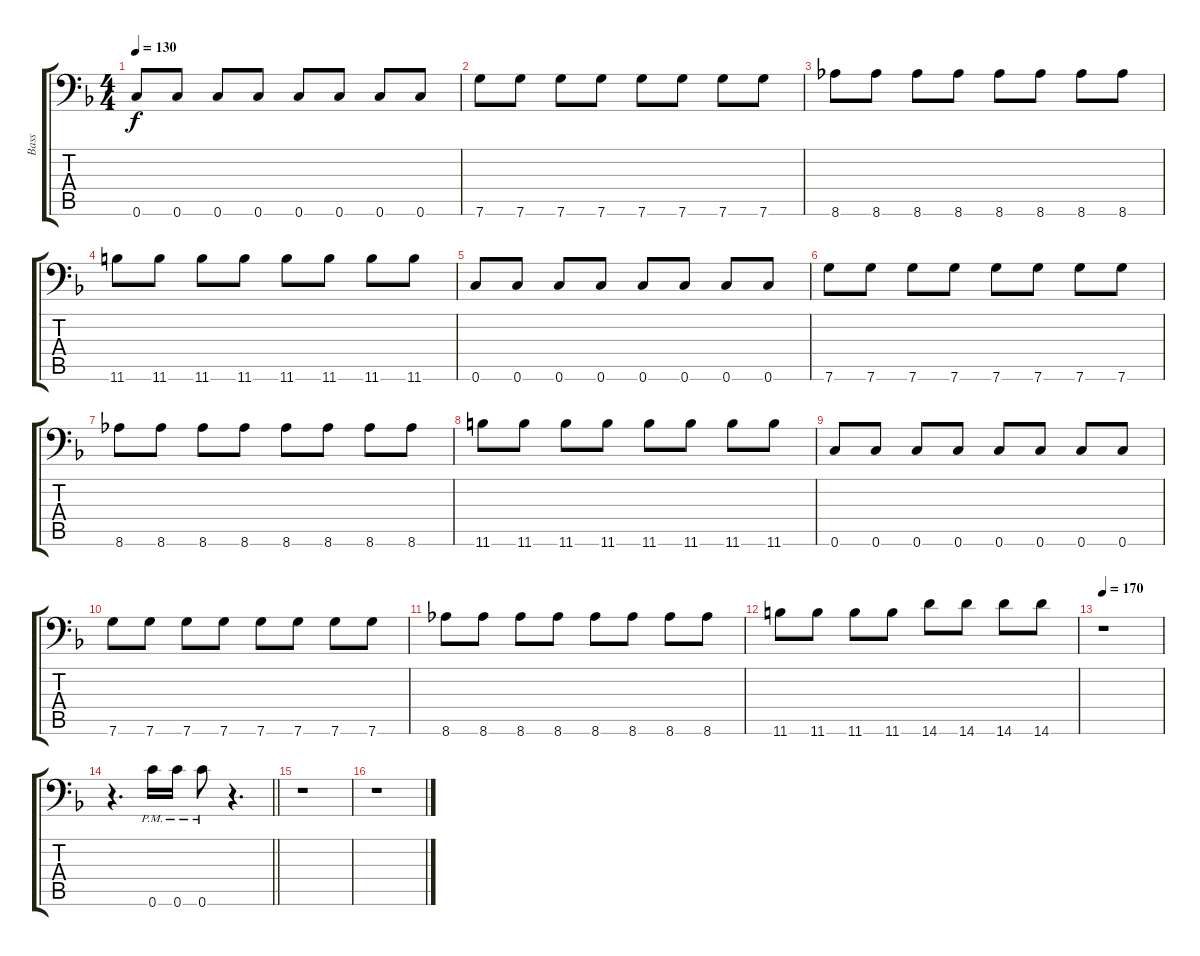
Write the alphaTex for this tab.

\track ("Bass" "Bass") {instrument electricbasspick}
\staff {score tabs}
\tuning (D3 A2 F2 C2 G1 C1) {hide}
\ts (4 4)
\tempo 130
\clef f4
\ks f
0.6.8{ot 8vb dy f} 0.6.8{ot 8vb} 0.6.8{ot 8vb} 0.6.8{ot 8vb} 0.6.8{ot 8vb} 0.6.8{ot 8vb} 0.6.8{ot 8vb} 0.6.8{ot 8vb} |
7.6.8{ot 8vb} 7.6.8{ot 8vb} 7.6.8{ot 8vb} 7.6.8{ot 8vb} 7.6.8{ot 8vb} 7.6.8{ot 8vb} 7.6.8{ot 8vb} 7.6.8{ot 8vb} |
8.6.8{ot 8vb} 8.6.8{ot 8vb} 8.6.8{ot 8vb} 8.6.8{ot 8vb} 8.6.8{ot 8vb} 8.6.8{ot 8vb} 8.6.8{ot 8vb} 8.6.8{ot 8vb} |
11.6.8{ot 8vb} 11.6.8{ot 8vb} 11.6.8{ot 8vb} 11.6.8{ot 8vb} 11.6.8{ot 8vb} 11.6.8{ot 8vb} 11.6.8{ot 8vb} 11.6.8{ot 8vb} |
0.6.8{ot 8vb} 0.6.8{ot 8vb} 0.6.8{ot 8vb} 0.6.8{ot 8vb} 0.6.8{ot 8vb} 0.6.8{ot 8vb} 0.6.8{ot 8vb} 0.6.8{ot 8vb} |
7.6.8{ot 8vb} 7.6.8{ot 8vb} 7.6.8{ot 8vb} 7.6.8{ot 8vb} 7.6.8{ot 8vb} 7.6.8{ot 8vb} 7.6.8{ot 8vb} 7.6.8{ot 8vb} |
8.6.8{ot 8vb} 8.6.8{ot 8vb} 8.6.8{ot 8vb} 8.6.8{ot 8vb} 8.6.8{ot 8vb} 8.6.8{ot 8vb} 8.6.8{ot 8vb} 8.6.8{ot 8vb} |
11.6.8{ot 8vb} 11.6.8{ot 8vb} 11.6.8{ot 8vb} 11.6.8{ot 8vb} 11.6.8{ot 8vb} 11.6.8{ot 8vb} 11.6.8{ot 8vb} 11.6.8{ot 8vb} |
0.6.8{ot 8vb} 0.6.8{ot 8vb} 0.6.8{ot 8vb} 0.6.8{ot 8vb} 0.6.8{ot 8vb} 0.6.8{ot 8vb} 0.6.8{ot 8vb} 0.6.8{ot 8vb} |
7.6.8{ot 8vb} 7.6.8{ot 8vb} 7.6.8{ot 8vb} 7.6.8{ot 8vb} 7.6.8{ot 8vb} 7.6.8{ot 8vb} 7.6.8{ot 8vb} 7.6.8{ot 8vb} |
8.6.8{ot 8vb} 8.6.8{ot 8vb} 8.6.8{ot 8vb} 8.6.8{ot 8vb} 8.6.8{ot 8vb} 8.6.8{ot 8vb} 8.6.8{ot 8vb} 8.6.8{ot 8vb} |
11.6.8{ot 8vb} 11.6.8{ot 8vb} 11.6.8{ot 8vb} 11.6.8{ot 8vb} 14.6.8{ot 8vb} 14.6.8{ot 8vb} 14.6.8{ot 8vb} 14.6.8{ot 8vb} |
\tempo 170
r.1 |
\barLineRight lightlight
r.4{d} 0.6{pm}.16{ot 15mb} 0.6{pm}.16{ot 15mb} 0.6{pm}.8{ot 15mb} r.4{d} |
r.1 |
r.1
